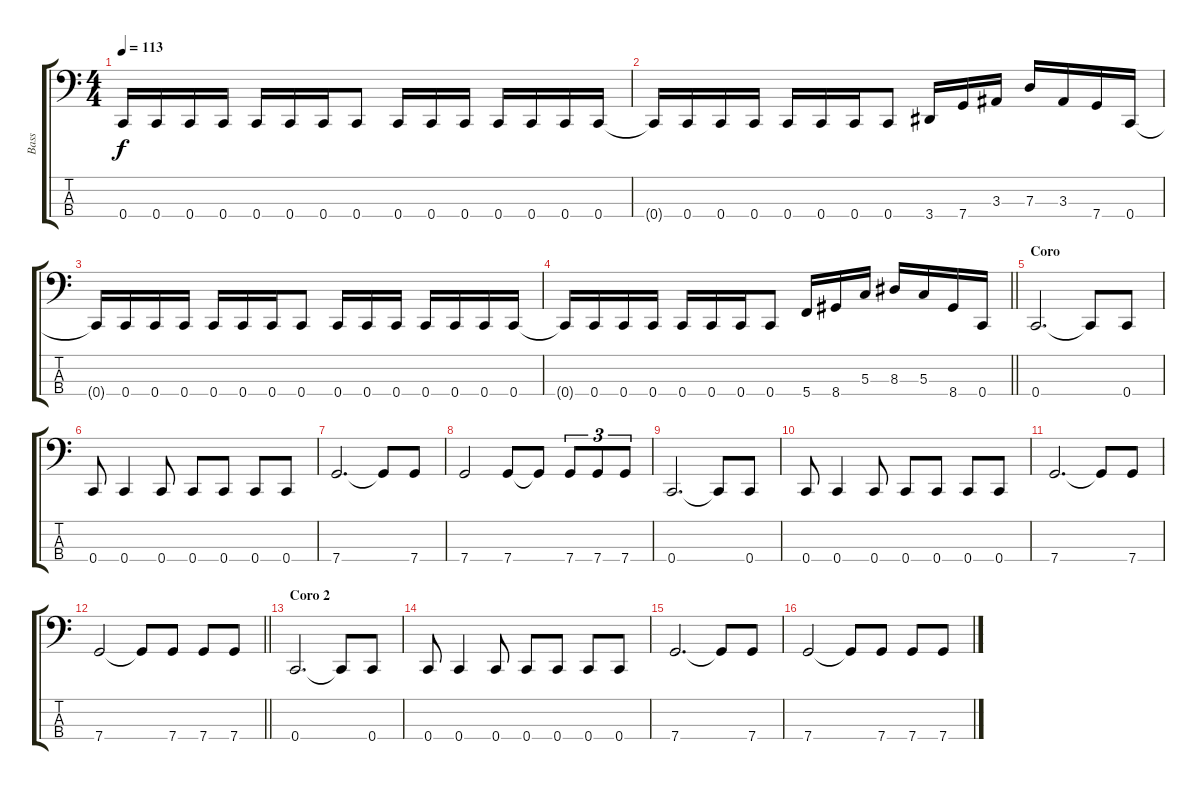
\track ("Bass" "Bass") {instrument slapbass2}
\staff {score tabs}
\tuning (F2 C2 G1 C1) {hide}
\ts (4 4)
\tempo 113
\clef f4
\ks c
0.4{t}.16{dy f} 0.4.16 0.4.16 0.4.16 0.4.16 0.4.16 0.4.16 0.4.8 0.4.16 0.4.16 0.4.16 0.4.16 0.4.16 0.4.16 0.4.16 |
0.4{t}.16 0.4.16 0.4.16 0.4.16 0.4.16 0.4.16 0.4.16 0.4.8 3.4.16 7.4.16 3.3.16 7.3.16 3.3.16 7.4.16 0.4.16 |
0.4{t}.16 0.4.16 0.4.16 0.4.16 0.4.16 0.4.16 0.4.16 0.4.8 0.4.16 0.4.16 0.4.16 0.4.16 0.4.16 0.4.16 0.4.16 |
\barLineRight lightlight
0.4{t}.16 0.4.16 0.4.16 0.4.16 0.4.16 0.4.16 0.4.16 0.4.8 5.4.16 8.4.16 5.3.16 8.3.16 5.3.16 8.4.16 0.4.16 |
\section ("" "Coro")
0.4.2{d} 0.4{t}.8 0.4.8 |
0.4.8 0.4.4 0.4.8 0.4.8 0.4.8 0.4.8 0.4.8 |
7.4.2{d} 7.4{t}.8 7.4.8 |
7.4.2 7.4.8 7.4{t}.8 7.4.8{tu (3 2)} 7.4.8{tu (3 2)} 7.4.8{tu (3 2)} |
0.4.2{d} 0.4{t}.8 0.4.8 |
0.4.8 0.4.4 0.4.8 0.4.8 0.4.8 0.4.8 0.4.8 |
7.4.2{d} 7.4{t}.8 7.4.8 |
\barLineRight lightlight
7.4.2 7.4{t}.8 7.4.8 7.4.8 7.4.8 |
\section ("" "Coro 2")
0.4.2{d} 0.4{t}.8 0.4.8 |
0.4.8 0.4.4 0.4.8 0.4.8 0.4.8 0.4.8 0.4.8 |
7.4.2{d} 7.4{t}.8 7.4.8 |
7.4.2 7.4{t}.8 7.4.8 7.4.8 7.4.8
